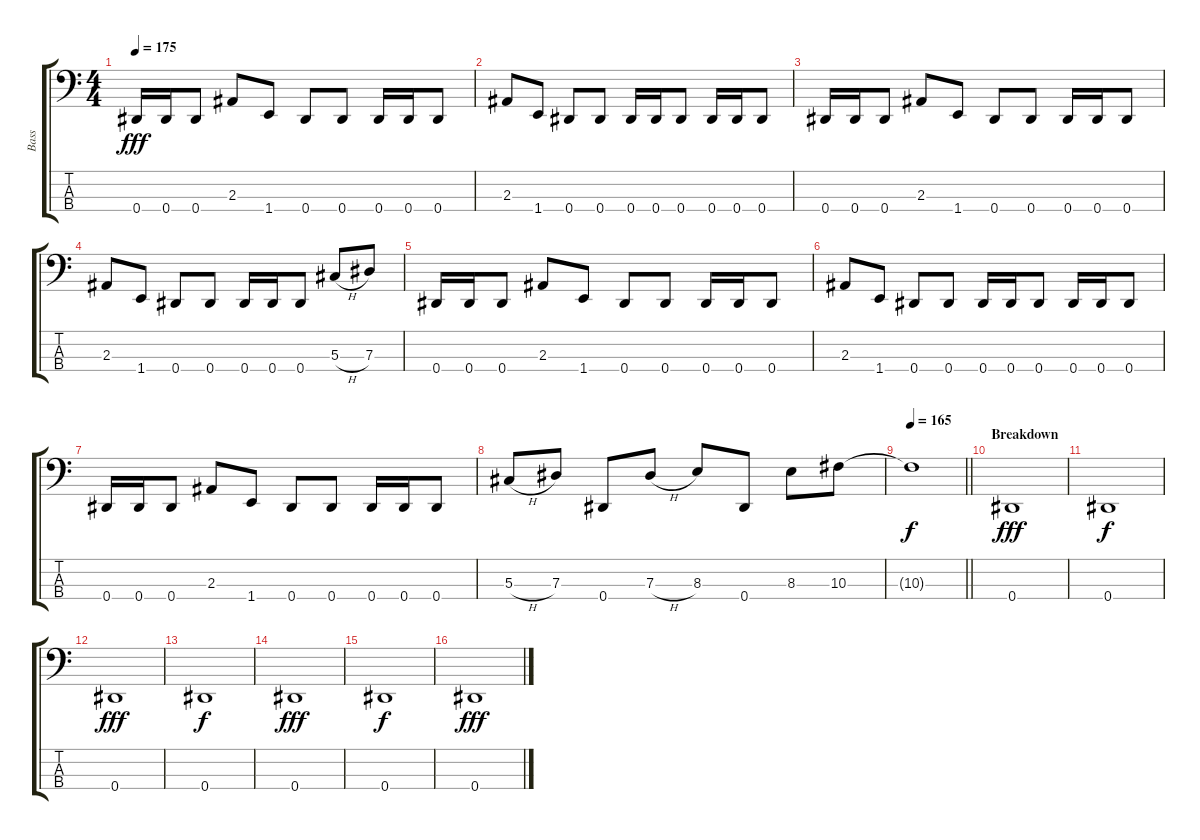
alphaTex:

\track ("Bass" "Bass") {instrument electricbassfinger}
\staff {score tabs}
\tuning (Gb2 Db2 Ab1 Eb1) {hide}
\ts (4 4)
\tempo 175
\clef f4
\ks c
0.4.16{dy fff} 0.4.16 0.4.8 2.3.8 1.4.8 0.4.8 0.4.8 0.4.16 0.4.16 0.4.8 |
2.3.8 1.4.8 0.4.8 0.4.8 0.4.16 0.4.16 0.4.8 0.4.16 0.4.16 0.4.8 |
0.4.16 0.4.16 0.4.8 2.3.8 1.4.8 0.4.8 0.4.8 0.4.16 0.4.16 0.4.8 |
2.3.8 1.4.8 0.4.8 0.4.8 0.4.16 0.4.16 0.4.8 5.3{h}.8 7.3.8 |
0.4.16 0.4.16 0.4.8 2.3.8 1.4.8 0.4.8 0.4.8 0.4.16 0.4.16 0.4.8 |
2.3.8 1.4.8 0.4.8 0.4.8 0.4.16 0.4.16 0.4.8 0.4.16 0.4.16 0.4.8 |
0.4.16 0.4.16 0.4.8 2.3.8 1.4.8 0.4.8 0.4.8 0.4.16 0.4.16 0.4.8 |
5.3{h}.8 7.3.8 0.4.8 7.3{h}.8 8.3.8 0.4.8 8.3.8 10.3.8 |
\tempo 165
\barLineRight lightlight
10.3{t}.1{dy f} |
\section ("" "Breakdown")
0.4.1{dy fff} |
0.4.1{dy f} |
0.4.1{dy fff} |
0.4.1{dy f} |
0.4.1{dy fff} |
0.4.1{dy f} |
0.4.1{dy fff}
